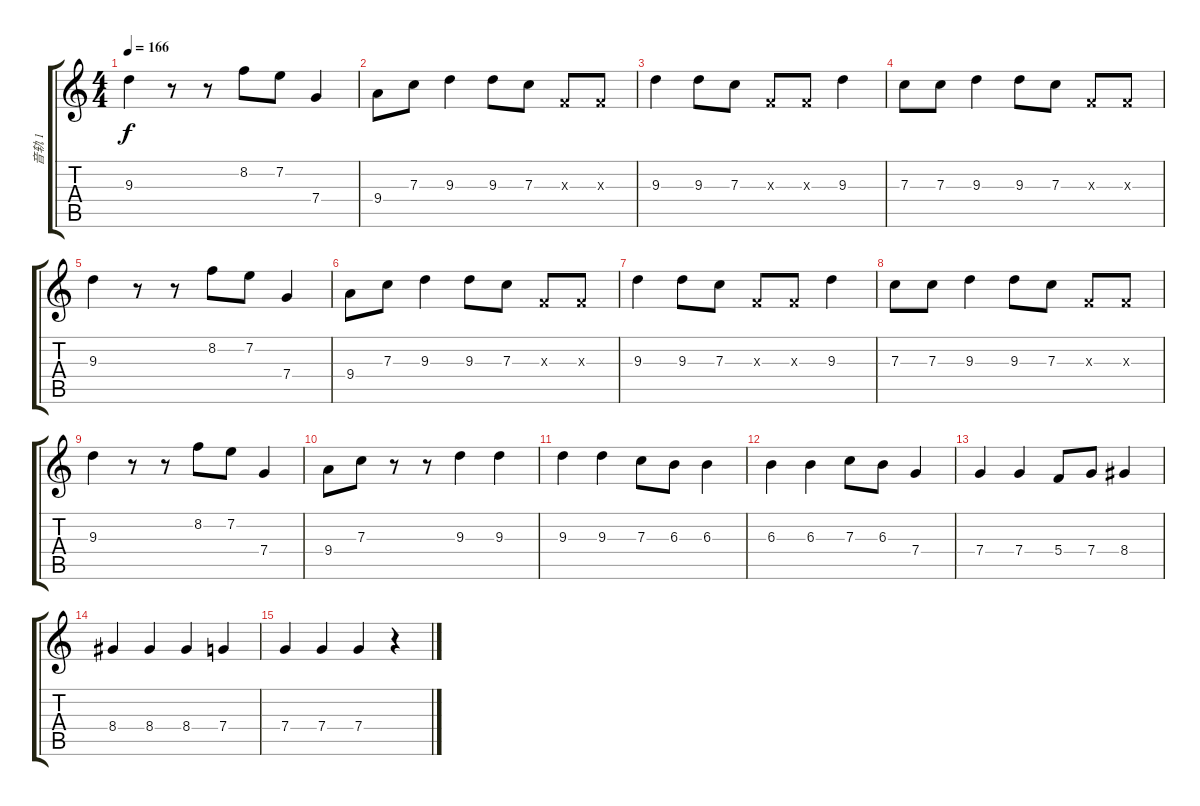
\track ("音轨 1" "音轨 1") {instrument distortionguitar}
\staff {score tabs}
\tuning (D4 A3 F3 C3 G2 C2) {hide}
\ts (4 4)
\tempo 166
\clef g2
\ks c
9.3.4{dy f} r.8 r.8 8.2.8 7.2.8 7.4.4 |
9.4.8 7.3.8 9.3.4 9.3.8 7.3.8 0.3{x}.8 0.3{x}.8 |
9.3.4 9.3.8 7.3.8 0.3{x}.8 0.3{x}.8 9.3.4 |
7.3.8 7.3.8 9.3.4 9.3.8 7.3.8 0.3{x}.8 0.3{x}.8 |
9.3.4 r.8 r.8 8.2.8 7.2.8 7.4.4 |
9.4.8 7.3.8 9.3.4 9.3.8 7.3.8 0.3{x}.8 0.3{x}.8 |
9.3.4 9.3.8 7.3.8 0.3{x}.8 0.3{x}.8 9.3.4 |
7.3.8 7.3.8 9.3.4 9.3.8 7.3.8 0.3{x}.8 0.3{x}.8 |
9.3.4 r.8 r.8 8.2.8 7.2.8 7.4.4 |
9.4.8 7.3.8 r.8 r.8 9.3.4 9.3.4 |
9.3.4 9.3.4 7.3.8 6.3.8 6.3.4 |
6.3.4 6.3.4 7.3.8 6.3.8 7.4.4 |
7.4.4 7.4.4 5.4.8 7.4.8 8.4.4 |
8.4.4 8.4.4 8.4.4 7.4.4 |
7.4.4 7.4.4 7.4.4 r.4
